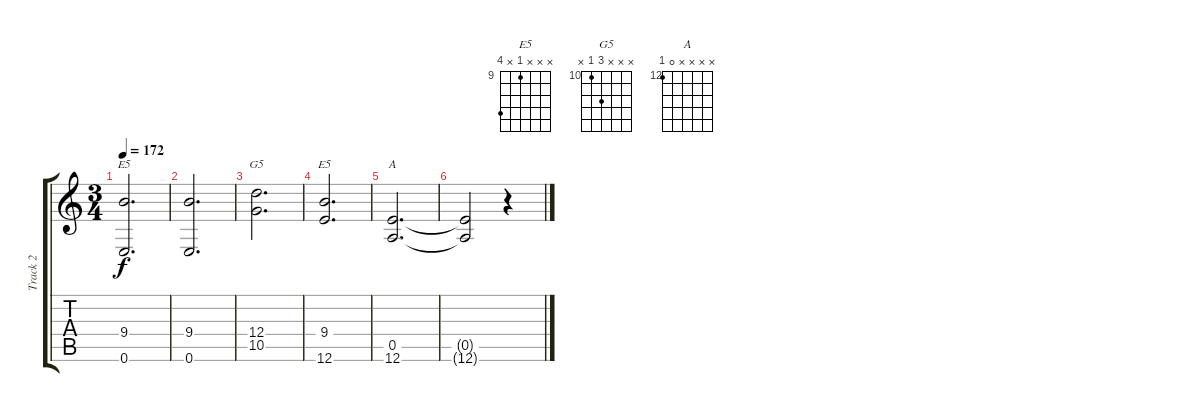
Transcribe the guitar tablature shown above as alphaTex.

\track ("Track 2" "Track 2") {instrument acousticguitarnylon}
\staff {score tabs}
\tuning (E4 B3 G3 D3 A2 E2) {hide}
\chord ("E5" x x x 9 x 0) {firstfret 9}
\chord ("G5" x x x 12 10 x) {firstfret 10}
\chord ("E5" x x x 9 x 12) {firstfret 9}
\chord ("A" x x x x 0 12) {firstfret 12}
\ts (3 4)
\tempo 172
\clef g2
\ks c
(9.4 0.6).2{d ch "E5" dy f} |
(9.4 0.6).2{d} |
(12.4 10.5).2{d ch "G5"} |
(9.4 12.6).2{d ch "E5"} |
(0.5 12.6).2{d ch "A"} |
(0.5{t} 12.6{t}).2 r.4
